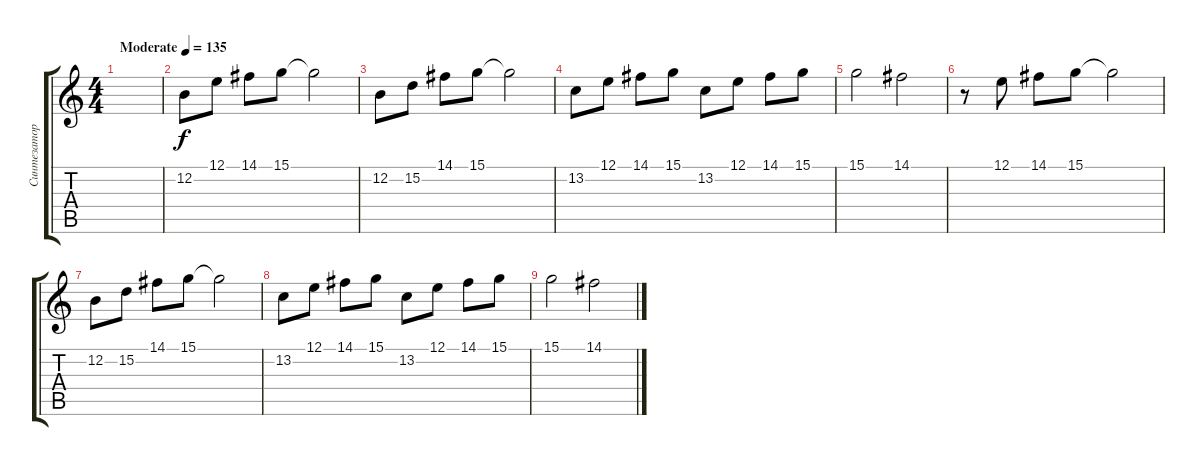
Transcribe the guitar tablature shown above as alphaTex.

\track ("Синтезатор 2" "Синтезатор") {instrument fx5brightness}
\staff {score tabs}
\tuning (E4 B3 G3 D3 A2 E2) {hide}
\ts (4 4)
\tempo (135 "Moderate")
\clef g2
\ks c
|
12.2.8 12.1.8 14.1.8 15.1.8 15.1{t}.2 |
12.2.8 15.2.8 14.1.8 15.1.8 15.1{t}.2 |
13.2.8 12.1.8 14.1.8 15.1.8 13.2.8 12.1.8 14.1.8 15.1.8 |
15.1.2 14.1.2 |
r.8 12.1.8 14.1.8 15.1.8 15.1{t}.2 |
12.2.8 15.2.8 14.1.8 15.1.8 15.1{t}.2 |
13.2.8 12.1.8 14.1.8 15.1.8 13.2.8 12.1.8 14.1.8 15.1.8 |
15.1.2 14.1.2
